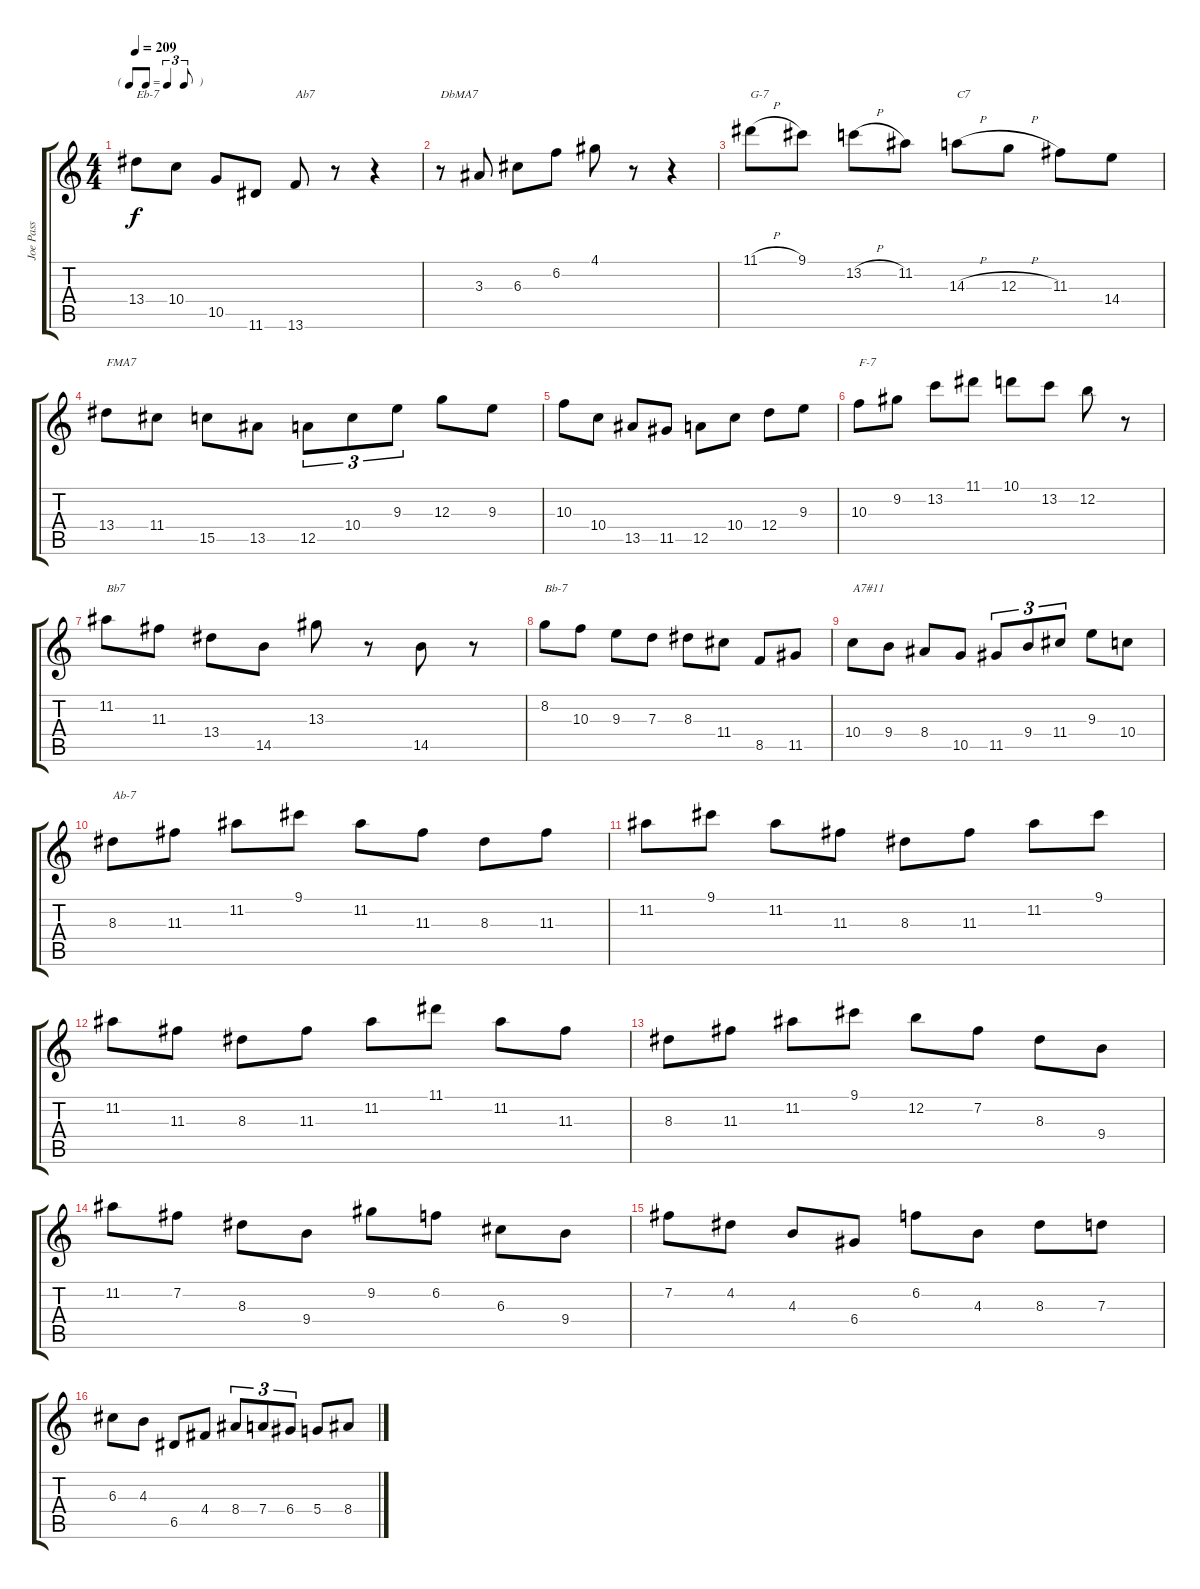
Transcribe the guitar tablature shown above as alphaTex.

\track ("Joe Pass" "Joe Pass") {instrument electricguitarjazz}
\staff {score tabs}
\tuning (E4 B3 G3 D3 A2 E2) {hide}
\ts (4 4)
\tf triplet8th
\tempo 209
\clef g2
\ks c
13.4.8{txt "Eb-7" dy f} 10.4.8 10.5.8 11.6.8 13.6.8{txt "Ab7"} r.8 r.4 |
r.8{txt "DbMA7"} 3.3.8 6.3.8 6.2.8 4.1.8 r.8 r.4 |
11.1{h}.8{txt "G-7"} 9.1.8 13.2{h}.8 11.2.8 14.3{h}.8{txt "C7"} 12.3{h}.8 11.3.8 14.4.8 |
13.4.8{txt "FMA7"} 11.4.8 15.5.8 13.5.8 12.5.8{tu (3 2)} 10.4.8{tu (3 2)} 9.3.8{tu (3 2)} 12.3.8 9.3.8 |
10.3.8 10.4.8 13.5.8 11.5.8 12.5.8 10.4.8 12.4.8 9.3.8 |
10.3.8{txt "F-7"} 9.2.8 13.2.8 11.1.8 10.1.8 13.2.8 12.2.8 r.8 |
11.2.8{txt "Bb7"} 11.3.8 13.4.8 14.5.8 13.3.8 r.8 14.5.8 r.8 |
8.2.8{txt "Bb-7"} 10.3.8 9.3.8 7.3.8 8.3.8 11.4.8 8.5.8 11.5.8 |
10.4.8{txt "A7#11"} 9.4.8 8.4.8 10.5.8 11.5.8{tu (3 2)} 9.4.8{tu (3 2)} 11.4.8{tu (3 2)} 9.3.8 10.4.8 |
8.3.8{txt "Ab-7"} 11.3.8 11.2.8 9.1.8 11.2.8 11.3.8 8.3.8 11.3.8 |
11.2.8 9.1.8 11.2.8 11.3.8 8.3.8 11.3.8 11.2.8 9.1.8 |
11.2.8 11.3.8 8.3.8 11.3.8 11.2.8 11.1.8 11.2.8 11.3.8 |
8.3.8 11.3.8 11.2.8 9.1.8 12.2.8 7.2.8 8.3.8 9.4.8 |
11.2.8 7.2.8 8.3.8 9.4.8 9.2.8 6.2.8 6.3.8 9.4.8 |
7.2.8 4.2.8 4.3.8 6.4.8 6.2.8 4.3.8 8.3.8 7.3.8 |
6.3.8 4.3.8 6.5.8 4.4.8 8.4.8{tu (3 2)} 7.4.8{tu (3 2)} 6.4.8{tu (3 2)} 5.4.8 8.4.8
